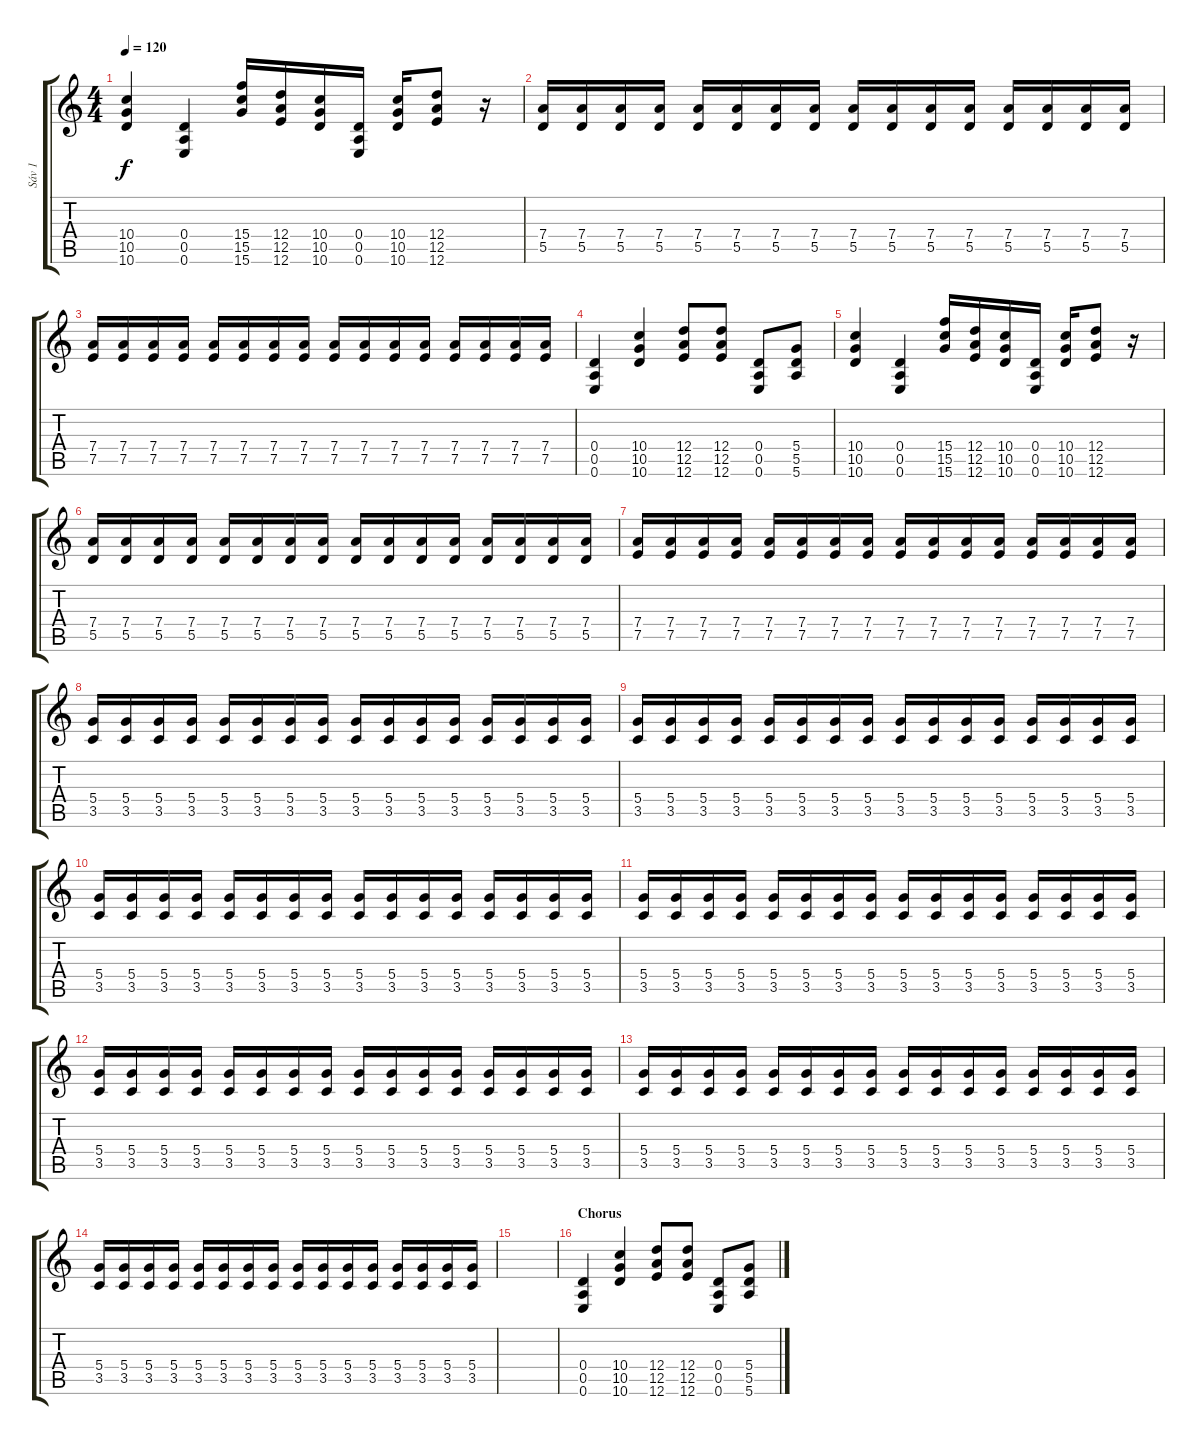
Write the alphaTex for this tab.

\track ("Sáv 1" "Sáv 1") {instrument overdrivenguitar}
\staff {score tabs}
\tuning (E4 B3 G3 D3 A2 E2) {hide}
\ts (4 4)
\tempo 120
\clef g2
\ks c
(10.4 10.5 10.6).4{dy f} (0.4 0.5 0.6).4 (15.4 15.5 15.6).16 (12.4 12.5 12.6).16 (10.4 10.5 10.6).16 (0.4 0.5 0.6).16 (10.4 10.5 10.6).16 (12.4 12.5 12.6).8 r.16 |
(7.4 5.5).16 (7.4 5.5).16 (7.4 5.5).16 (7.4 5.5).16 (7.4 5.5).16 (7.4 5.5).16 (7.4 5.5).16 (7.4 5.5).16 (7.4 5.5).16 (7.4 5.5).16 (7.4 5.5).16 (7.4 5.5).16 (7.4 5.5).16 (7.4 5.5).16 (7.4 5.5).16 (7.4 5.5).16 |
(7.4 7.5).16 (7.4 7.5).16 (7.4 7.5).16 (7.4 7.5).16 (7.4 7.5).16 (7.4 7.5).16 (7.4 7.5).16 (7.4 7.5).16 (7.4 7.5).16 (7.4 7.5).16 (7.4 7.5).16 (7.4 7.5).16 (7.4 7.5).16 (7.4 7.5).16 (7.4 7.5).16 (7.4 7.5).16 |
(0.4 0.5 0.6).4 (10.4 10.5 10.6).4 (12.4 12.5 12.6).8 (12.4 12.5 12.6).8 (0.4 0.5 0.6).8 (5.4 5.5 5.6).8 |
(10.4 10.5 10.6).4 (0.4 0.5 0.6).4 (15.4 15.5 15.6).16 (12.4 12.5 12.6).16 (10.4 10.5 10.6).16 (0.4 0.5 0.6).16 (10.4 10.5 10.6).16 (12.4 12.5 12.6).8 r.16 |
(7.4 5.5).16 (7.4 5.5).16 (7.4 5.5).16 (7.4 5.5).16 (7.4 5.5).16 (7.4 5.5).16 (7.4 5.5).16 (7.4 5.5).16 (7.4 5.5).16 (7.4 5.5).16 (7.4 5.5).16 (7.4 5.5).16 (7.4 5.5).16 (7.4 5.5).16 (7.4 5.5).16 (7.4 5.5).16 |
(7.4 7.5).16 (7.4 7.5).16 (7.4 7.5).16 (7.4 7.5).16 (7.4 7.5).16 (7.4 7.5).16 (7.4 7.5).16 (7.4 7.5).16 (7.4 7.5).16 (7.4 7.5).16 (7.4 7.5).16 (7.4 7.5).16 (7.4 7.5).16 (7.4 7.5).16 (7.4 7.5).16 (7.4 7.5).16 |
(5.4 3.5).16 (5.4 3.5).16 (5.4 3.5).16 (5.4 3.5).16 (5.4 3.5).16 (5.4 3.5).16 (5.4 3.5).16 (5.4 3.5).16 (5.4 3.5).16 (5.4 3.5).16 (5.4 3.5).16 (5.4 3.5).16 (5.4 3.5).16 (5.4 3.5).16 (5.4 3.5).16 (5.4 3.5).16 |
(5.4 3.5).16 (5.4 3.5).16 (5.4 3.5).16 (5.4 3.5).16 (5.4 3.5).16 (5.4 3.5).16 (5.4 3.5).16 (5.4 3.5).16 (5.4 3.5).16 (5.4 3.5).16 (5.4 3.5).16 (5.4 3.5).16 (5.4 3.5).16 (5.4 3.5).16 (5.4 3.5).16 (5.4 3.5).16 |
(5.4 3.5).16 (5.4 3.5).16 (5.4 3.5).16 (5.4 3.5).16 (5.4 3.5).16 (5.4 3.5).16 (5.4 3.5).16 (5.4 3.5).16 (5.4 3.5).16 (5.4 3.5).16 (5.4 3.5).16 (5.4 3.5).16 (5.4 3.5).16 (5.4 3.5).16 (5.4 3.5).16 (5.4 3.5).16 |
(5.4 3.5).16 (5.4 3.5).16 (5.4 3.5).16 (5.4 3.5).16 (5.4 3.5).16 (5.4 3.5).16 (5.4 3.5).16 (5.4 3.5).16 (5.4 3.5).16 (5.4 3.5).16 (5.4 3.5).16 (5.4 3.5).16 (5.4 3.5).16 (5.4 3.5).16 (5.4 3.5).16 (5.4 3.5).16 |
(5.4 3.5).16 (5.4 3.5).16 (5.4 3.5).16 (5.4 3.5).16 (5.4 3.5).16 (5.4 3.5).16 (5.4 3.5).16 (5.4 3.5).16 (5.4 3.5).16 (5.4 3.5).16 (5.4 3.5).16 (5.4 3.5).16 (5.4 3.5).16 (5.4 3.5).16 (5.4 3.5).16 (5.4 3.5).16 |
(5.4 3.5).16 (5.4 3.5).16 (5.4 3.5).16 (5.4 3.5).16 (5.4 3.5).16 (5.4 3.5).16 (5.4 3.5).16 (5.4 3.5).16 (5.4 3.5).16 (5.4 3.5).16 (5.4 3.5).16 (5.4 3.5).16 (5.4 3.5).16 (5.4 3.5).16 (5.4 3.5).16 (5.4 3.5).16 |
(5.4 3.5).16 (5.4 3.5).16 (5.4 3.5).16 (5.4 3.5).16 (5.4 3.5).16 (5.4 3.5).16 (5.4 3.5).16 (5.4 3.5).16 (5.4 3.5).16 (5.4 3.5).16 (5.4 3.5).16 (5.4 3.5).16 (5.4 3.5).16 (5.4 3.5).16 (5.4 3.5).16 (5.4 3.5).16 |
|
\section ("" "Chorus")
(0.4 0.5 0.6).4 (10.4 10.5 10.6).4 (12.4 12.5 12.6).8 (12.4 12.5 12.6).8 (0.4 0.5 0.6).8 (5.4 5.5 5.6).8
